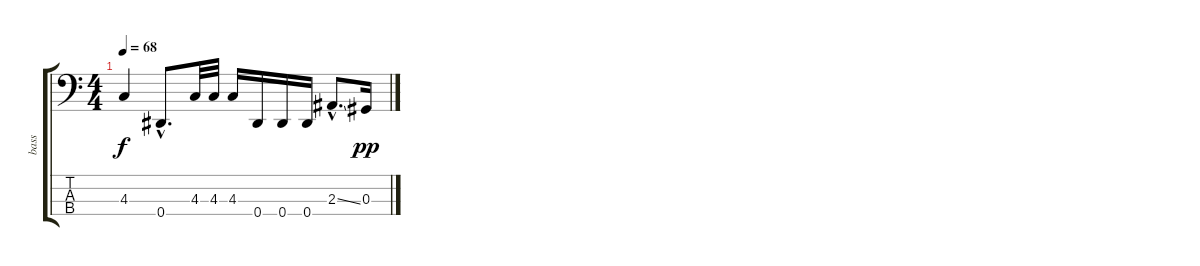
\track ("bass" "bass") {instrument electricbassfinger}
\staff {score tabs}
\tuning (Gb2 Db2 Ab1 Eb1) {hide}
\ts (4 4)
\tempo 68
\clef f4
\ks c
4.3.4{dy f} 0.4{hac}.8{d} 4.3.32 4.3.32 4.3.16 0.4.16 0.4.16 0.4.16 2.3{ss hac}.8{d} 0.3.16{dy pp}
